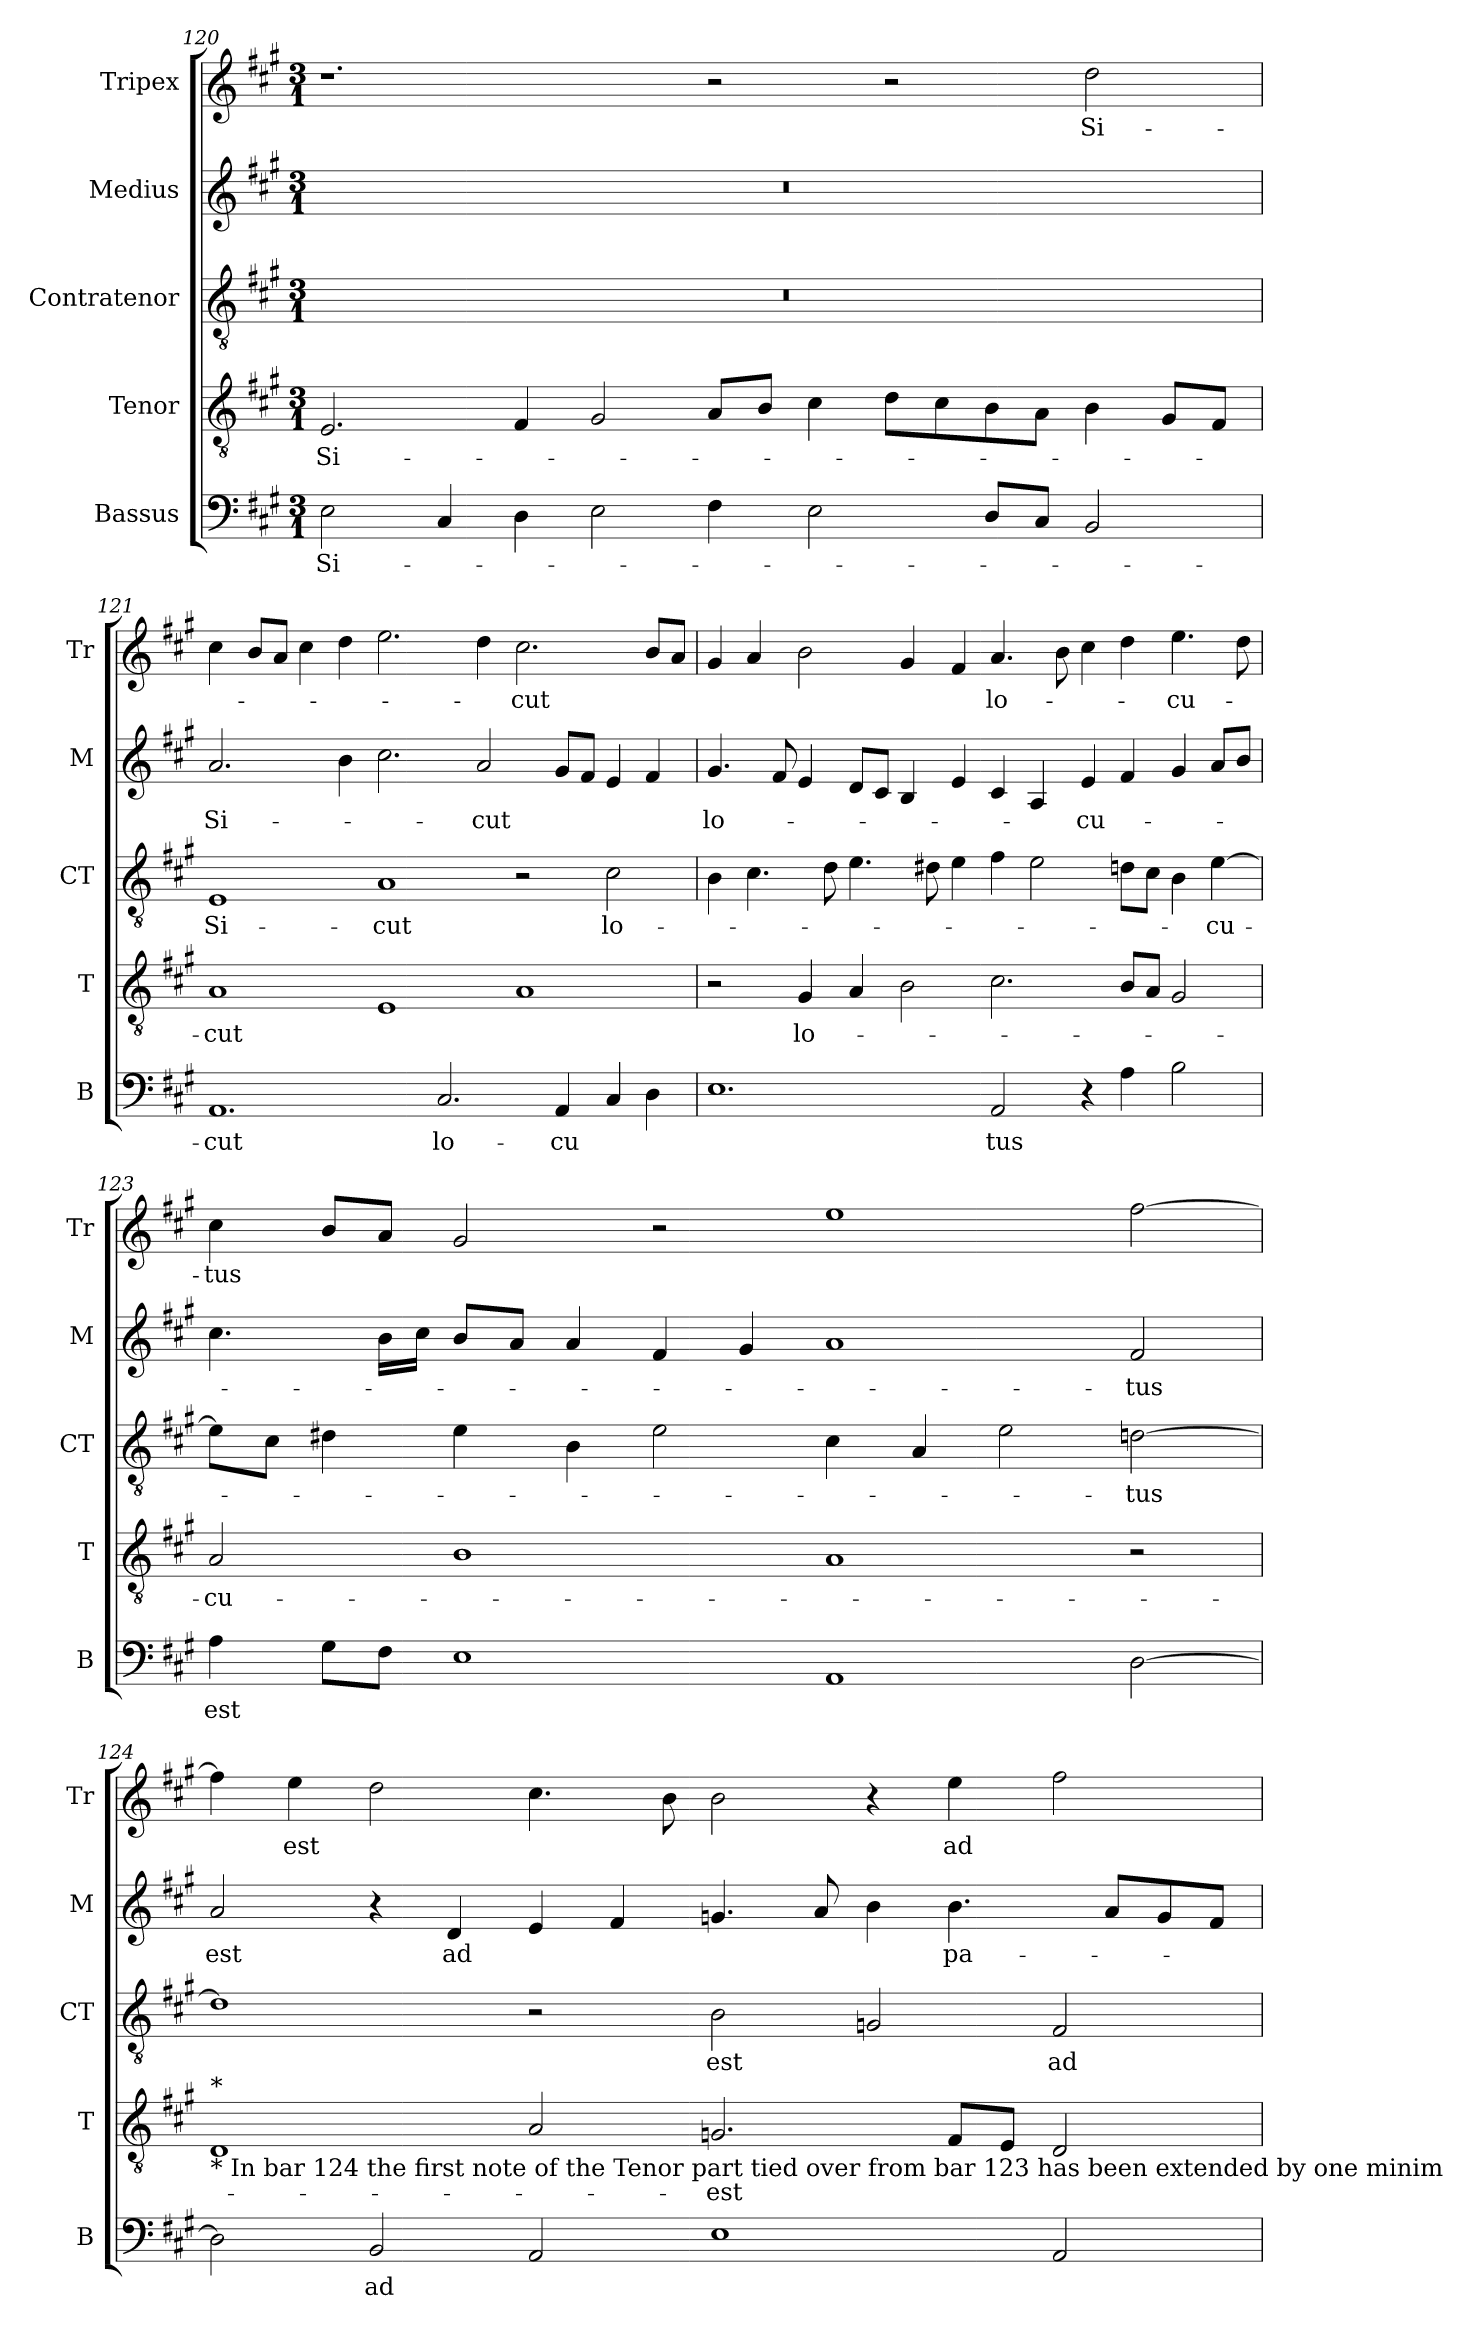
**kern	**text	**kern	**text	**kern	**text	**kern	**text	**kern	**text
*part5	*part5	*part4	*part4	*part3	*part3	*part2	*part2	*part1	*part1
*staff5	*staff5	*staff4	*staff4	*staff3	*staff3	*staff2	*staff2	*staff1	*staff1
*I"Bassus	*	*I"Tenor	*	*I"Contratenor	*	*I"Medius	*	*I"Tripex	*
*I'B	*	*I'T	*	*I'CT	*	*I'M	*	*I'Tr	*
!!LO:LB:g=z
*clefF4	*	*clefGv2	*	*clefGv2	*	*clefG2	*	*clefG2	*
*	*	*ITrd7c12	*	*ITrd7c12	*	*	*	*	*
*k[f#c#g#]	*	*k[f#c#g#]	*	*k[f#c#g#]	*	*k[f#c#g#]	*	*k[f#c#g#]	*
*A:	*	*A:	*	*A:	*	*A:	*	*A:	*
*M3/1	*	*M3/1	*	*M3/1	*	*M3/1	*	*M3/1	*
=120	=120	=120	=120	=120	=120	=120	=120	=120	=120
!	!LO:LY:b:color=#000000	!	!	!	!	!	!	!	!
!	!	!	!LO:LY:b:color=#000000	!LO:N:vis=1	!	!LO:N:vis=1	!	!	!
2Ei\	Si-	2.EEi/	Si-	0.r	.	0.r	.	1.r	.
4C#i/	.	.	.	.	.	.	.	.	.
4Di\	.	4FF#i/	.	.	.	.	.	.	.
2Ei\	.	2GG#i/	.	.	.	.	.	.	.
4F#i\	.	8AAi/L	.	.	.	.	.	2r	.
.	.	8BBi/J	.	.	.	.	.	.	.
2Ei\	.	4C#i\	.	.	.	.	.	.	.
.	.	8Di\L	.	.	.	.	.	2r	.
.	.	8C#i\	.	.	.	.	.	.	.
8Di/L	.	8BBi\	.	.	.	.	.	.	.
8C#i/J	.	8AAi\J	.	.	.	.	.	.	.
!	!	!	!	!	!	!	!	!	!LO:LY:b:color=#000000
2BBi/	.	4BBi\	.	.	.	.	.	2ddi\	Si-
.	.	8GG#i/L	.	.	.	.	.	.	.
.	.	8FF#i/J	.	.	.	.	.	.	.
=121	=121	=121	=121	=121	=121	=121	=121	=121	=121
!	!LO:LY:b:color=#000000	!	!	!	!	!	!	!	!
!	!	!	!LO:LY:b:color=#000000	!	!	!	!	!	!
!	!	!	!	!	!LO:LY:b:color=#000000	!	!	!	!
!	!	!	!	!	!	!	!LO:LY:b:color=#000000	!	!
1.AAi	-cut	1AAi	-cut	1EEi	Si-	2.ai/	Si-	4cc#i\	.
.	.	.	.	.	.	.	.	8bi/L	.
.	.	.	.	.	.	.	.	8ai/J	.
.	.	.	.	.	.	.	.	4cc#i\	.
.	.	.	.	.	.	4bi\	.	4ddi\	.
!	!	!	!	!	!LO:LY:b:color=#000000	!	!	!	!
.	.	1EEi	.	1AAi	-cut	2.cc#i\	.	2.eei\	.
!	!LO:LY:b:color=#000000	!	!	!	!	!	!	!	!
2.C#i/	lo-	.	.	.	.	.	.	.	.
!	!	!	!	!	!	!	!LO:LY:b:color=#000000	!	!
.	.	.	.	.	.	2ai/	-cut	4ddi\	.
!	!	!	!	!	!	!	!	!	!LO:LY:b:color=#000000
.	.	1AAi	.	2r	.	.	.	2.cc#i\	-cut
!	!LO:LY:b:color=#000000	!	!	!	!	!	!	!	!
4AAi/	-cu	.	.	.	.	8g#i/L	.	.	.
.	.	.	.	.	.	8f#i/J	.	.	.
!	!	!	!	!	!LO:LY:b:color=#000000	!	!	!	!
4C#i/	.	.	.	2C#i\	lo-	4ei/	.	.	.
4Di\	.	.	.	.	.	4f#i/	.	8bi/L	.
.	.	.	.	.	.	.	.	8ai/J	.
!!LO:PB:g=z
=122	=122	=122	=122	=122	=122	=122	=122	=122	=122
!	!	!	!	!	!	!	!LO:LY:b:color=#000000	!	!
1.Ei	.	2r	.	4BBi\	.	4.g#i/	lo-	4g#i/	.
.	.	.	.	4.C#i\	.	.	.	4ai/	.
.	.	.	.	.	.	8f#i/	.	.	.
!	!	!	!LO:LY:b:color=#000000	!	!	!	!	!	!
.	.	4GG#i/	lo-	.	.	4ei/	.	2bi\	.
.	.	.	.	8Di\	.	.	.	.	.
.	.	4AAi/	.	4.Ei\	.	8di/L	.	.	.
.	.	.	.	.	.	8c#i/J	.	.	.
.	.	2BBi\	.	.	.	4Bi/	.	4g#i/	.
.	.	.	.	8D#i\	.	.	.	.	.
.	.	.	.	4Ei\	.	4ei/	.	4f#i/	.
!	!LO:LY:b:color=#000000	!	!	!	!	!	!	!	!
!	!	!	!	!	!	!	!	!	!LO:LY:b:color=#000000
2AAi/	tus	2.C#i\	.	4F#i\	.	4c#i/	.	4.ai/	lo-
.	.	.	.	2Ei\	.	4Ai/	.	.	.
.	.	.	.	.	.	.	.	8bi\	.
!	!	!	!	!	!	!	!LO:LY:b:color=#000000	!	!
4r	.	.	.	.	.	4ei/	-cu-	4cc#i\	.
4Ai\	.	8BBi/L	.	8Di\L	.	4f#i/	.	4ddi\	.
.	.	8AAi/J	.	8C#i\J	.	.	.	.	.
!	!	!	!	!	!	!	!	!	!LO:LY:b:color=#000000
2Bi\	.	2GG#i/	.	4BBi\	.	4g#i/	.	4.eei\	-cu-
!	!	!	!	!	!LO:LY:b:color=#000000	!	!	!	!
.	.	.	.	[>4Ei\	-cu-	8ai/L	.	.	.
.	.	.	.	.	.	8bi/J	.	8ddi\	.
=123	=123	=123	=123	=123	=123	=123	=123	=123	=123
!	!LO:LY:b:color=#000000	!	!	!	!	!	!	!	!
!	!	!	!LO:LY:b:color=#000000	!	!	!	!	!	!
!	!	!	!	!	!	!	!	!	!LO:LY:b:color=#000000
4Ai\	est	2AAi/	-cu-	8Ei\L]	.	4.cc#i\	.	4cc#i\	-tus
.	.	.	.	8C#i\J	.	.	.	.	.
8G#i\L	.	.	.	4D#i\	.	.	.	8bi/L	.
8F#i\J	.	.	.	.	.	16bi\LL	.	8ai/J	.
.	.	.	.	.	.	16cc#i\JJ	.	.	.
1Ei	.	1BBi	.	4Ei\	.	8bi/L	.	2g#i/	.
.	.	.	.	.	.	8ai/J	.	.	.
.	.	.	.	4BBi\	.	4ai/	.	.	.
.	.	.	.	2Ei\	.	4f#i/	.	2r	.
.	.	.	.	.	.	4g#i/	.	.	.
1AAi	.	1AAi	.	4C#i\	.	1ai	.	1eei	.
.	.	.	.	4AAi/	.	.	.	.	.
.	.	.	.	2Ei\	.	.	.	.	.
!	!	!	!LO:LY:b:color=#000000	!	!	!	!	!	!
!	!	!	!	!	!LO:LY:b:color=#000000	!	!	!	!
!	!	!	!	!	!	!	!LO:LY:b:color=#000000	!	!
[>2Di\	.	2r	-tus	[>2Di\	-tus	2f#i/	-tus	[>2ff#i\	.
!!LO:LB:g=z
=124	=124	=124	=124	=124	=124	=124	=124	=124	=124
!	!	!LO:TX:b:t=* In bar 124 the first note of the Tenor part tied over from bar 123 has been extended by one minim	!	!	!	!	!	!	!
!	!	!LO:TX:a:t=*	!	!	!	!	!	!	!
!	!	!	!	!	!	!	!LO:LY:b:color=#000000	!	!
2Di\]	.	1DDi	.	1Di]	.	2ai/	est	4ff#i\]	.
!	!	!	!	!	!	!	!	!	!LO:LY:b:color=#000000
.	.	.	.	.	.	.	.	4eei\	est
!	!LO:LY:b:color=#000000	!	!	!	!	!	!	!	!
2BBi/	ad	.	.	.	.	4r	.	2ddi\	.
!	!	!	!	!	!	!	!LO:LY:b:color=#000000	!	!
.	.	.	.	.	.	4di/	ad	.	.
2AAi/	.	2AAi/	.	2r	.	4ei/	.	4.cc#i\	.
.	.	.	.	.	.	4f#i/	.	.	.
.	.	.	.	.	.	.	.	8bi\	.
!	!	!	!LO:LY:b:color=#000000	!	!	!	!	!	!
!	!	!	!	!	!LO:LY:b:color=#000000	!	!	!	!
1Ei	.	2.GGi/	est	2BBi\	est	4.gi/	.	2bi\	.
.	.	.	.	.	.	8ai/	.	.	.
.	.	.	.	2GGi/	.	4bi\	.	4r	.
!	!	!	!	!	!	!	!LO:LY:b:color=#000000	!	!
!	!	!	!	!	!	!	!	!	!LO:LY:b:color=#000000
.	.	8FF#i/L	.	.	.	4.bi\	pa-	4eei\	ad
.	.	8EEi/J	.	.	.	.	.	.	.
!	!	!	!	!	!LO:LY:b:color=#000000	!	!	!	!
2AAi/	.	2DDi/	.	2FF#i/	ad	.	.	2ff#i\	.
.	.	.	.	.	.	8ai/L	.	.	.
.	.	.	.	.	.	8gi/	.	.	.
.	.	.	.	.	.	8f#i/J	.	.	.
=	=	=	=	=	=	=	=	=	=
*-	*-	*-	*-	*-	*-	*-	*-	*-	*-
